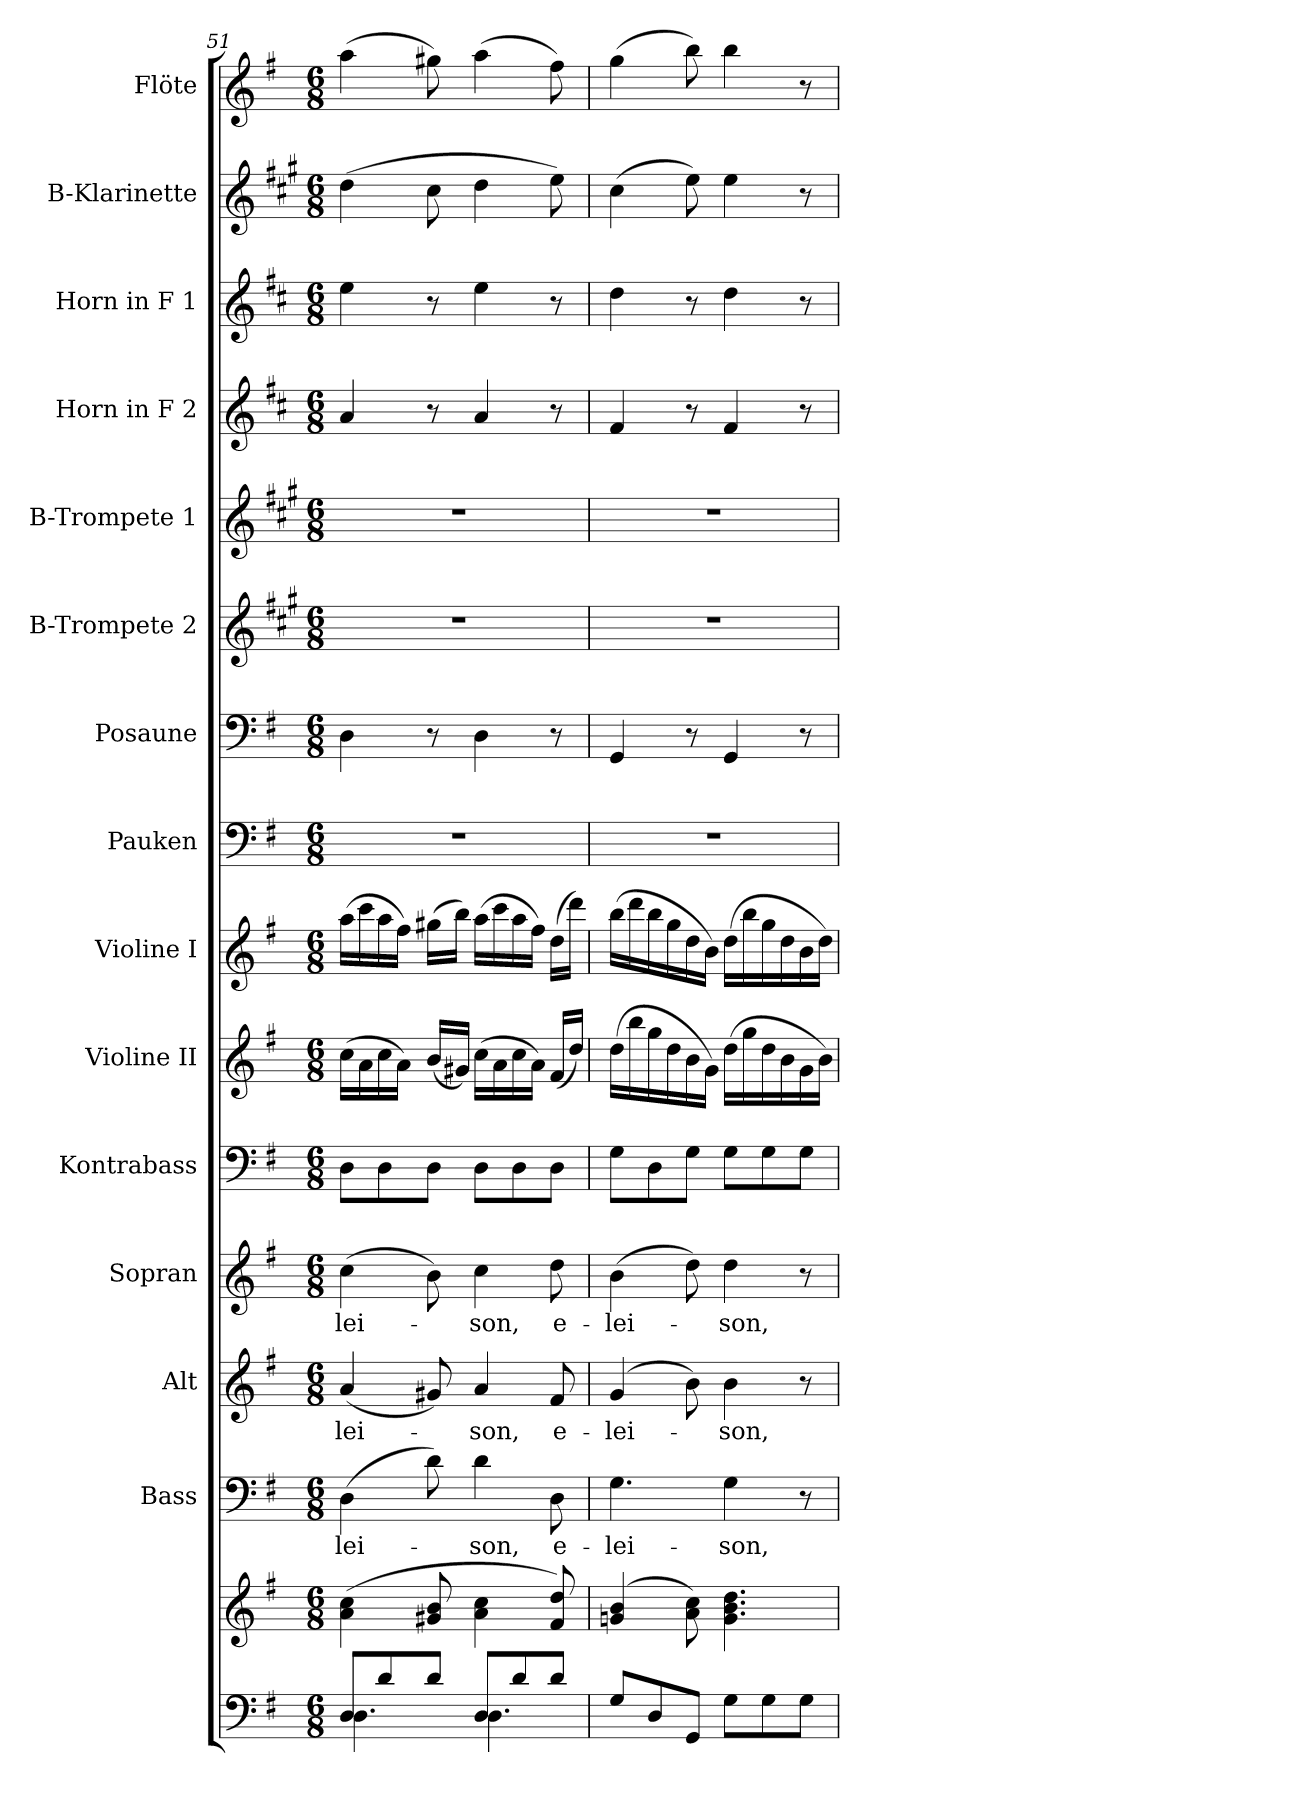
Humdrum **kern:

**kern	**kern	**kern	**text	**kern	**text	**kern	**text	**kern	**kern	**kern	**kern	**kern	**kern	**kern	**kern	**kern	**kern	**kern
*part15	*part15	*part14	*part14	*part13	*part13	*part12	*part12	*part11	*part10	*part9	*part8	*part7	*part6	*part5	*part4	*part3	*part2	*part1
*staff16	*staff15	*staff14	*staff14	*staff13	*staff13	*staff12	*staff12	*staff11	*staff10	*staff9	*staff8	*staff7	*staff6	*staff5	*staff4	*staff3	*staff2	*staff1
*	*	*I"Bass	*	*I"Alt	*	*I"Sopran	*	*I"Kontrabass	*I"Violine II	*I"Violine I	*I"Pauken	*I"Posaune	*I"B-Trompete 2	*I"B-Trompete 1	*I"Horn in F 2	*I"Horn in F 1	*I"B-Klarinette	*I"Flöte
*	*	*I'B.	*	*I'A.	*	*I'S.	*	*I'Kb.	*I'Vl. II	*I'Vl. I	*I'Pk.	*I'Pos.	*I'B Trp. 2	*I'B Trp. 1	*	*	*I'B Kl.	*I'Fl.
!!LO:PB:g=z
*clefF4	*clefG2	*clefF4	*	*clefG2	*	*clefG2	*	*clefF4	*clefG2	*clefG2	*clefF4	*clefF4	*clefG2	*clefG2	*clefG2	*clefG2	*clefG2	*clefG2
*	*	*	*	*	*	*	*	*ITrd7c12	*	*	*	*	*ITrd1c2	*ITrd1c2	*ITrd4c7	*ITrd4c7	*ITrd1c2	*
*k[f#]	*k[f#]	*k[f#]	*	*k[f#]	*	*k[f#]	*	*k[f#]	*k[f#]	*k[f#]	*k[f#]	*k[f#]	*k[f#]	*k[f#]	*k[f#]	*k[f#]	*k[f#]	*k[f#]
*G:	*G:	*G:	*	*G:	*	*G:	*	*G:	*G:	*G:	*G:	*G:	*G:	*G:	*G:	*G:	*G:	*G:
*M6/8	*M6/8	*M6/8	*	*M6/8	*	*M6/8	*	*M6/8	*M6/8	*M6/8	*M6/8	*M6/8	*M6/8	*M6/8	*M6/8	*M6/8	*M6/8	*M6/8
=51	=51	=51	=51	=51	=51	=51	=51	=51	=51	=51	=51	=51	=51	=51	=51	=51	=51	=51
*^	*	*	*	*	*	*	*	*	*	*	*	*	*	*	*	*	*	*
!	!	!	!	!LO:LY:b	!	!LO:LY:b	!	!LO:LY:b	!	!	!	!	!	!	!	!	!	!	!
8D/L	4.D\	(>4a\ 4cc\	(>4D\	-lei-	(<4a/	-lei-	(>4cc\	-lei-	8DD\L	(>16cc\LL	(>16aa\LL	2.r	4D\	2.r	2.r	4d/	4a\	(>4cc\	(>4aa\
.	.	.	.	.	.	.	.	.	.	16a\	16ccc\	.	.	.	.	.	.	.	.
8d/	.	.	.	.	.	.	.	.	8DD\	16cc\	16aa\	.	.	.	.	.	.	.	.
.	.	.	.	.	.	.	.	.	.	16a\JJ)	16ff#\JJ)	.	.	.	.	.	.	.	.
8d/J	.	8g#X/ 8b/	8d\)	.	8g#X/)	.	8b\)	.	8DD\J	(<16b/LL	(>16gg#X\LL	.	8r	.	.	8r	8r	8b\	8gg#X\)
.	.	.	.	.	.	.	.	.	.	16g#X/JJ)	16bb\JJ)	.	.	.	.	.	.	.	.
!	!	!	!	!LO:LY:b	!	!LO:LY:b	!	!LO:LY:b	!	!	!	!	!	!	!	!	!	!	!
8D/L	4.D\	4a\ 4cc\	4d\	-son,	4a/	-son,	4cc\	-son,	8DD\L	(>16cc\LL	(>16aa\LL	.	4D\	.	.	4d/	4a\	4cc\	(>4aa\
.	.	.	.	.	.	.	.	.	.	16a\	16ccc\	.	.	.	.	.	.	.	.
8d/	.	.	.	.	.	.	.	.	8DD\	16cc\	16aa\	.	.	.	.	.	.	.	.
.	.	.	.	.	.	.	.	.	.	16a\JJ)	16ff#\JJ)	.	.	.	.	.	.	.	.
!	!	!	!	!LO:LY:b	!	!LO:LY:b	!	!LO:LY:b	!	!	!	!	!	!	!	!	!	!	!
8d/J	.	8f#/ 8dd/)	8D\	e-	8f#/	e-	8dd\	e-	8DD\J	(<16f#/LL	(>16dd\LL	.	8r	.	.	8r	8r	8dd\)	8ff#\)
.	.	.	.	.	.	.	.	.	.	16dd/JJ)	16ddd\JJ)	.	.	.	.	.	.	.	.
*v	*v	*	*	*	*	*	*	*	*	*	*	*	*	*	*	*	*	*	*
=52	=52	=52	=52	=52	=52	=52	=52	=52	=52	=52	=52	=52	=52	=52	=52	=52	=52	=52
!	!	!	!LO:LY:b	!	!LO:LY:b	!	!LO:LY:b	!	!	!	!	!	!	!	!	!	!	!
8G/L	(4gn/ 4b/	4.G\	-lei-	(4g/	-lei-	(>4b\	-lei-	8GG\L	(>16dd\LL	(>16bb\LL	2.r	4GG/	2.r	2.r	4B/	4g\	(>4b\	(>4gg\
.	.	.	.	.	.	.	.	.	16bb\	16ddd\	.	.	.	.	.	.	.	.
8D/	.	.	.	.	.	.	.	8DD\	16gg\	16bb\	.	.	.	.	.	.	.	.
.	.	.	.	.	.	.	.	.	16dd\	16gg\	.	.	.	.	.	.	.	.
8GG/J	8a\ 8cc\)	.	.	8b\)	.	8dd\)	.	8GG\J	16b\	16dd\	.	8r	.	.	8r	8r	8dd\)	8bb\)
.	.	.	.	.	.	.	.	.	16g\JJ)	16b\JJ)	.	.	.	.	.	.	.	.
!	!	!	!LO:LY:b	!	!LO:LY:b	!	!LO:LY:b	!	!	!	!	!	!	!	!	!	!	!
8G\L	4.g\ 4.b\ 4.dd\	4G\	-son,	4b\	-son,	4dd\	-son,	8GG\L	(>16dd\LL	(>16dd\LL	.	4GG/	.	.	4B/	4g\	4dd\	4bb\
.	.	.	.	.	.	.	.	.	16gg\	16bb\	.	.	.	.	.	.	.	.
8G\	.	.	.	.	.	.	.	8GG\	16dd\	16gg\	.	.	.	.	.	.	.	.
.	.	.	.	.	.	.	.	.	16b\	16dd\	.	.	.	.	.	.	.	.
8G\J	.	8r	.	8r	.	8r	.	8GG\J	16g\	16b\	.	8r	.	.	8r	8r	8r	8r
.	.	.	.	.	.	.	.	.	16b\JJ)	16dd\JJ)	.	.	.	.	.	.	.	.
=	=	=	=	=	=	=	=	=	=	=	=	=	=	=	=	=	=	=
*-	*-	*-	*-	*-	*-	*-	*-	*-	*-	*-	*-	*-	*-	*-	*-	*-	*-	*-
